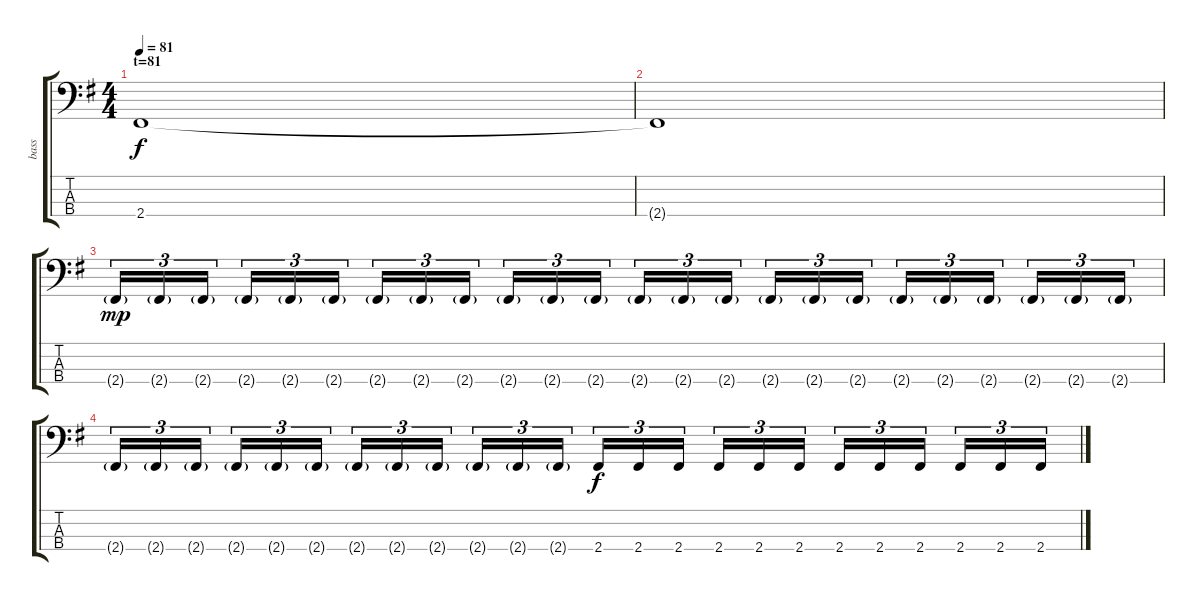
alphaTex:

\track ("bass" "bass") {instrument electricbassfinger}
\staff {score tabs}
\tuning (G2 D2 A1 E1) {hide}
\ts (4 4)
\section ("" "t=81")
\tempo 81
\clef f4
\ks g
2.4.1{dy f} |
2.4{t}.1 |
2.4{g}.16{tu (3 2) dy mp} 2.4{g}.16{tu (3 2)} 2.4{g}.16{tu (3 2) beam splitsecondary} 2.4{g}.16{tu (3 2)} 2.4{g}.16{tu (3 2)} 2.4{g}.16{tu (3 2)} 2.4{g}.16{tu (3 2)} 2.4{g}.16{tu (3 2)} 2.4{g}.16{tu (3 2) beam splitsecondary} 2.4{g}.16{tu (3 2)} 2.4{g}.16{tu (3 2)} 2.4{g}.16{tu (3 2)} 2.4{g}.16{tu (3 2)} 2.4{g}.16{tu (3 2)} 2.4{g}.16{tu (3 2) beam splitsecondary} 2.4{g}.16{tu (3 2)} 2.4{g}.16{tu (3 2)} 2.4{g}.16{tu (3 2)} 2.4{g}.16{tu (3 2)} 2.4{g}.16{tu (3 2)} 2.4{g}.16{tu (3 2) beam splitsecondary} 2.4{g}.16{tu (3 2)} 2.4{g}.16{tu (3 2)} 2.4{g}.16{tu (3 2)} |
2.4{g}.16{tu (3 2)} 2.4{g}.16{tu (3 2)} 2.4{g}.16{tu (3 2) beam splitsecondary} 2.4{g}.16{tu (3 2)} 2.4{g}.16{tu (3 2)} 2.4{g}.16{tu (3 2)} 2.4{g}.16{tu (3 2)} 2.4{g}.16{tu (3 2)} 2.4{g}.16{tu (3 2) beam splitsecondary} 2.4{g}.16{tu (3 2)} 2.4{g}.16{tu (3 2)} 2.4{g}.16{tu (3 2)} 2.4.16{tu (3 2) dy f} 2.4.16{tu (3 2)} 2.4.16{tu (3 2) beam splitsecondary} 2.4.16{tu (3 2)} 2.4.16{tu (3 2)} 2.4.16{tu (3 2)} 2.4.16{tu (3 2)} 2.4.16{tu (3 2)} 2.4.16{tu (3 2) beam splitsecondary} 2.4.16{tu (3 2)} 2.4.16{tu (3 2)} 2.4.16{tu (3 2)}
